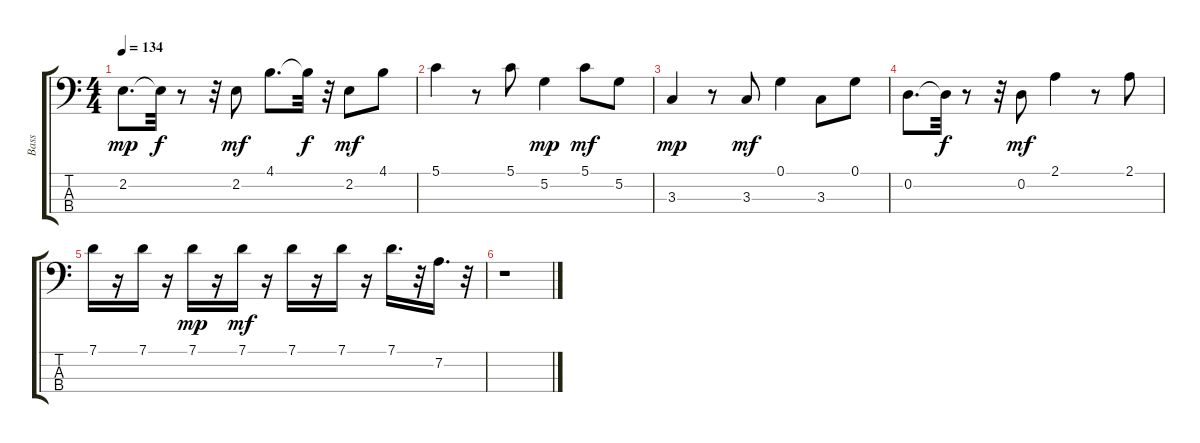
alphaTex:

\track ("Bass" "Bass") {instrument electricbassfinger}
\staff {score tabs}
\tuning (G2 D2 A1 E1) {hide}
\ts (4 4)
\tempo 134
\clef f4
\ks c
2.2.8{d dy mp volume 10} 2.2{t}.32{dy f} r.8 r.32 2.2.8{dy mf volume 9} 4.1.8{d} 4.1{t}.32{dy f} r.32 2.2.8{dy mf volume 8} 4.1.8{volume 8} |
5.1.4 r.8 5.1.8{volume 8} 5.2.4{dy mp volume 7} 5.1.8{dy mf volume 7} 5.2.8 |
3.3.4{dy mp} r.8 3.3.8{dy mf volume 6} 0.1.4{volume 6} 3.3.8{volume 5} 0.1.8{volume 5} |
0.2.8{d volume 5} 0.2{t}.32{dy f} r.8 r.32 0.2.8{dy mf volume 4} 2.1.4{volume 4} r.8 2.1.8{volume 3} |
7.1.16 r.16 7.1.16{volume 3} r.16 7.1.16{dy mp volume 3} r.16 7.1.16{dy mf volume 2} r.16 7.1.16{volume 2} r.16 7.1.16 r.16 7.1.16{d volume 1} r.32 7.2.16{d volume 1} r.32 |
r.1
